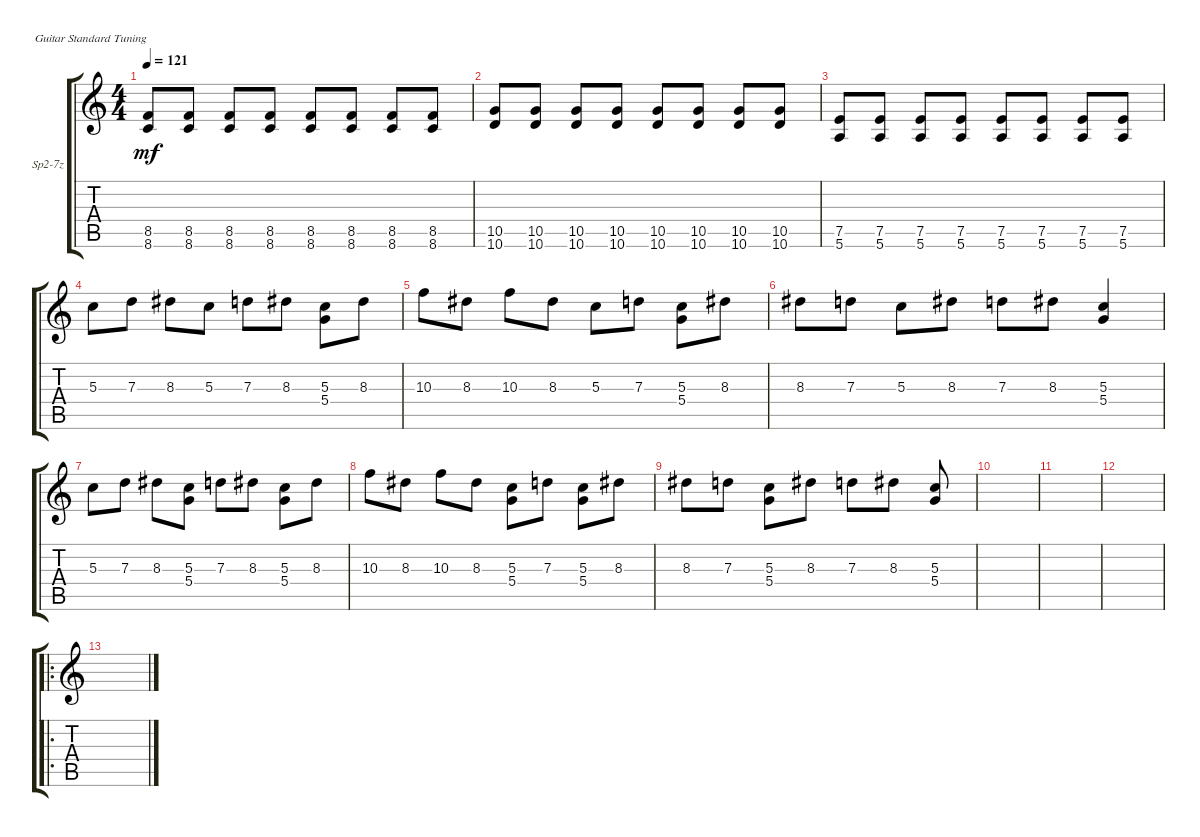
\defaultSystemsLayout 4
\bracketExtendMode groupsimilarinstruments
\firstSystemTrackNameOrientation horizontal
\otherSystemsTrackNameOrientation horizontal
\track ("EGW2" "Sp2-7z") {instrument overdrivenguitar}
\staff {score tabs}
\tuning (E4 B3 G3 D3 A2 E2)
\ts (4 4)
\tempo 121
\clef g2
\ks c
(8.5 8.6).8{dy mf} (8.5 8.6).8 (8.5 8.6).8 (8.5 8.6).8 (8.5 8.6).8 (8.5 8.6).8 (8.5 8.6).8 (8.5 8.6).8 |
(10.6 10.5).8 (10.6 10.5).8 (10.6 10.5).8 (10.6 10.5).8 (10.6 10.5).8 (10.6 10.5).8 (10.6 10.5).8 (10.6 10.5).8 |
(5.6 7.5).8 (5.6 7.5).8 (5.6 7.5).8 (5.6 7.5).8 (5.6 7.5).8 (5.6 7.5).8 (5.6 7.5).8 (5.6 7.5).8 |
5.3.8 7.3.8 8.3.8 5.3.8 7.3.8 8.3.8 (5.3 5.4).8 8.3.8 |
10.3.8 8.3.8 10.3.8 8.3.8 5.3.8 7.3.8 (5.3 5.4).8 8.3.8 |
8.3.8 7.3.8 5.3.8 8.3.8 7.3.8 8.3.8 (5.3 5.4).4 |
5.3.8 7.3.8 8.3.8 (5.3 5.4).8 7.3.8 8.3.8 (5.3 5.4).8 8.3.8 |
10.3.8 8.3.8 10.3.8 8.3.8 (5.3 5.4).8 7.3.8 (5.3 5.4).8 8.3.8 |
8.3.8 7.3.8 (5.3 5.4).8 8.3.8 7.3.8 8.3.8 (5.3 5.4).8 |
|
|
|
\ro
